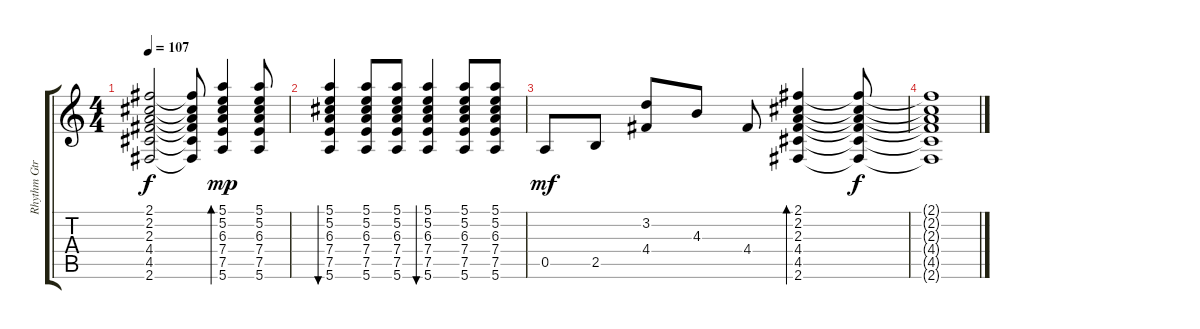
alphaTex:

\track ("Rhythm Gtr." "Rhythm Gtr") {instrument acousticguitarsteel}
\staff {score tabs}
\tuning (E4 B3 G3 D3 A2 E2) {hide}
\ts (4 4)
\tempo 107
\clef g2
\ks c
(2.1{t} 2.2{t} 2.3{t} 4.4{t} 4.5{t} 2.6{t}).2{dy f} (2.1{t} 2.2{t} 2.3{t} 4.4{t} 4.5{t} 2.6{t}).8 (5.1 5.2 6.3 7.4 7.5 5.6).4{bd 30 dy mp} (5.1 5.2 6.3 7.4 7.5 5.6).8 |
(5.1 5.2 6.3 7.4 7.5 5.6).4{bu 30} (5.1 5.2 6.3 7.4 7.5 5.6).8 (5.1 5.2 6.3 7.4 7.5 5.6).8 (5.1 5.2 6.3 7.4 7.5 5.6).4{bu 30} (5.1 5.2 6.3 7.4 7.5 5.6).8 (5.1 5.2 6.3 7.4 7.5 5.6).8 |
0.5.8{dy mf} 2.5.8 (3.2 4.4).8 4.3.8 4.4.8 (2.1 2.2 2.3 4.4 4.5 2.6).4{bd 60} (2.1{t} 2.2{t} 2.3{t} 4.4{t} 4.5{t} 2.6{t}).8{dy f} |
(2.1{t} 2.2{t} 2.3{t} 4.4{t} 4.5{t} 2.6{t}).1
